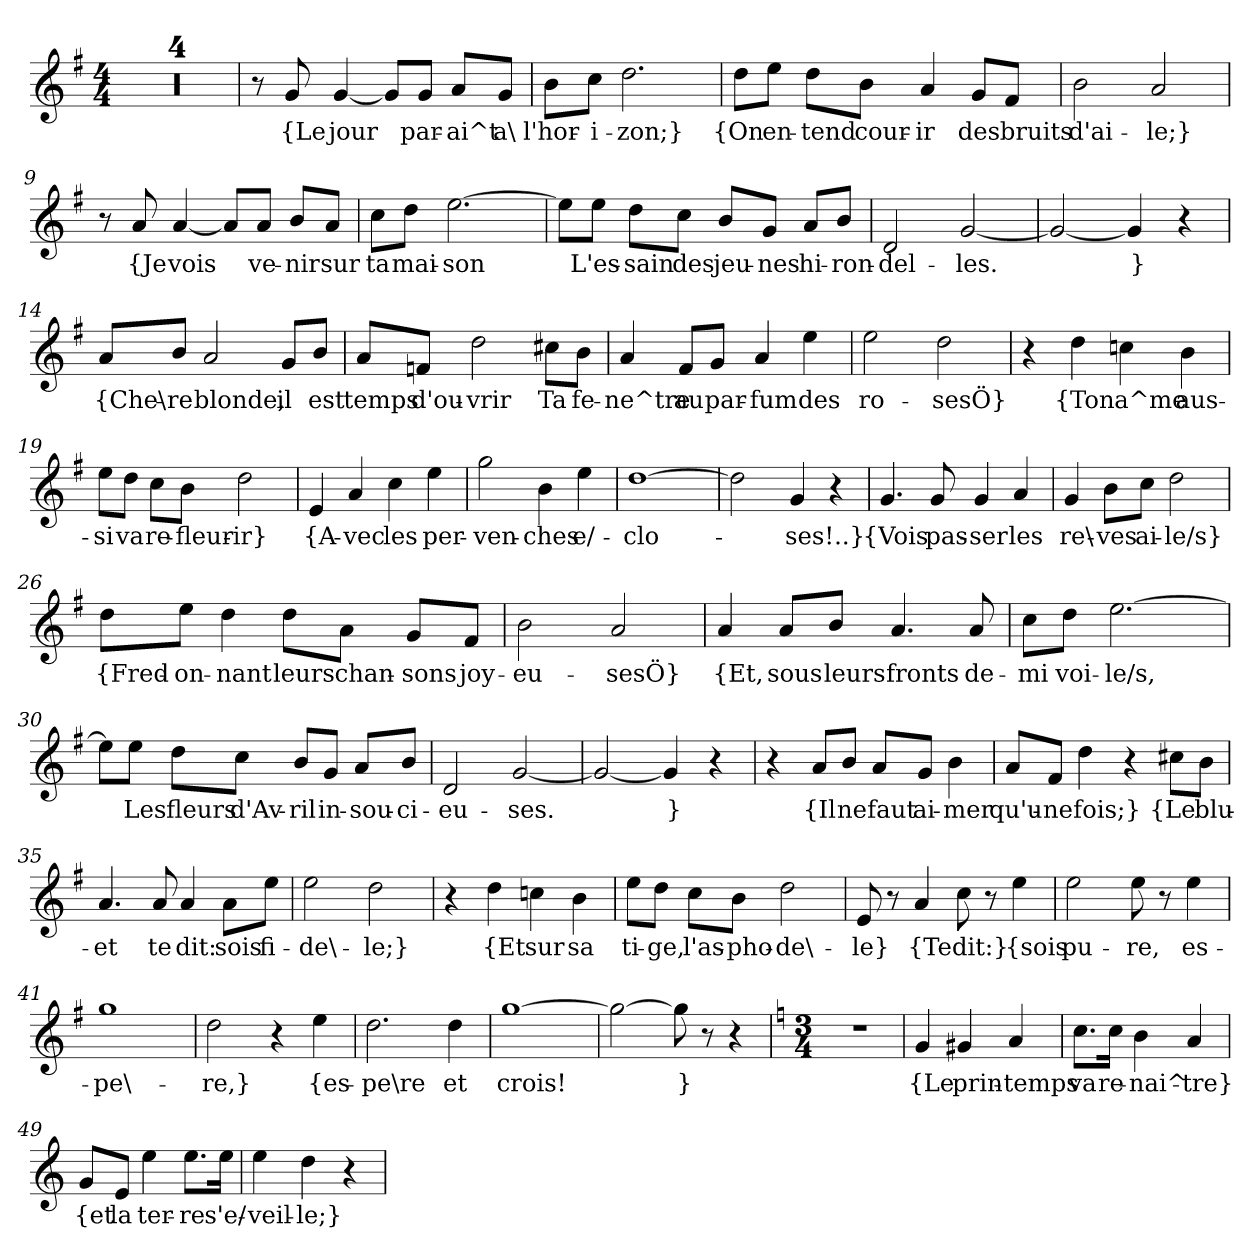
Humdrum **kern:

**kern	**text
*part1	*part1
*staff1	*staff1
*clefG2	*
*k[f#]	*
*M4/4	*
=1	=1
1r	.
=2	=2
1r	.
=3	=3
1r	.
=4	=4
1r	.
=5	=5
8r	.
8g	{Le
[4g	jour
8g/L]	.
8g/J	par-
8a/L	-ai^t
8g/J	a\
=6	=6
8b\L	l'hor-
8cc\J	-i-
2.dd	-zon;}
=7	=7
8dd\L	{On
8ee\J	en-
8dd\L	-tend
8b\J	cour-
4a	-ir
8g/L	des
8f#/J	bruits
=8	=8
2b	d'ai-
2a	-le;}
=9	=9
8r	.
8a	{Je
[4a	vois
8a/L]	.
8a/J	ve-
8b/L	-nir
8a/J	sur
=10	=10
8cc\L	ta
8dd\J	mai-
[2.ee	-son
=11	=11
8ee\L]	.
8ee\J	L'es-
8dd\L	-sain
8cc\J	des
8b/L	jeu-
8g/J	-nes
8a/L	hi-
8b/J	-ron-
=12	=12
2d	-del-
[2g	-les.
=13	=13
2g_	.
4g]	}
4r	.
=14	=14
8a/L	{Che\-
8b/J	-re
2a	blonde,
8g/L	il
8b/J	est
=15	=15
8a/L	temps
8fn/J	d'ou-
2dd	-vrir
8cc#X\L	Ta
8b\J	fe-
=16	=16
4a	-ne^tre
8f#/L	au
8g/J	par-
4a	-fum
4ee	des
=17	=17
2ee	ro-
2dd	-sesÖ}
=18	=18
4r	.
4dd	{Ton
4ccn	a^me
4b	aus-
=19	=19
8ee\L	-si
8dd\J	va
8cc\L	re-
8b\J	-fleur-
2dd	-ir}
=20	=20
4e	{A-
4a	-vec
4cc	les
4ee	per-
=21	=21
2gg	-ven-
4b	-ches
4ee	e/-
=22	=22
[1dd	-clo-
=23	=23
2dd]	.
4g	-ses!..}
4r	.
=24	=24
4.g	{Vois
8g	pas-
4g	-ser
4a	les
=25	=25
4g	re\-
8b\L	-ves
8cc\J	ai-
2dd	-le/s}
=26	=26
8dd\L	{Fred-
8ee\J	-on-
4dd	-nant
8dd\L	leurs
8a\J	chan-
8g/L	-sons
8f#/J	joy-
=27	=27
2b	-eu-
2a	-sesÖ}
=28	=28
4a	{Et,
8a/L	sous
8b/J	leurs
4.a	fronts
8a	de-
=29	=29
8cc\L	-mi
8dd\J	voi-
[2.ee	-le/s,
=30	=30
8ee\L]	.
8ee\J	Les
8dd\L	fleurs
8cc\J	d'Av-
8b/L	-ril
8g/J	in-
8a/L	-sou-
8b/J	-ci-
=31	=31
2d	-eu-
[2g	-ses.
=32	=32
2g_	.
4g]	}
4r	.
=33	=33
4r	.
8a/L	{Il
8b/J	ne
8a/L	faut
8g/J	ai-
4b	-mer
=34	=34
8a/L	qu'u-
8f#/J	-ne
4dd	fois;}
4r	.
8cc#X\L	{Le
8b\J	blu-
=35	=35
4.a	-et
8a	te
4a	dit:
8a\L	sois
8ee\J	fi-
=36	=36
2ee	-de\-
2dd	-le;}
=37	=37
4r	.
4dd	{Et
4ccn	sur
4b	sa
=38	=38
8ee\L	ti-
8dd\J	-ge,
8cc\L	l'as-
8b\J	-pho-
2dd	-de\-
=39	=39
8e	-le}
8r	.
4a	{Te
8cc	dit:}
8r	.
4ee	{sois
=40	=40
2ee	pu-
8ee	-re,
8r	.
4ee	es-
=41	=41
1gg	-pe\-
=42	=42
2dd	-re,}
4r	.
4ee	{es-
=43	=43
2.dd	-pe\re
4dd	et
=44	=44
[1gg	crois!
=45	=45
2gg_	.
8gg]	}
8r	.
4r	.
=46	=46
*k[]	*
*M3/4	*
2.r	.
=47	=47
4g	{Le
4g#X	prin-
4a	-temps
=48	=48
8.cc\L	va
16cc\Jk	re-
4b	-nai^-
4a	-tre}
=49	=49
8g/L	{et
8e/J	la
4ee	ter-
8.ee\L	-re
16ee\Jk	s'e/-
=50	=50
4ee	-veil-
4dd	-le;}
4r	.
=	=
*-	*-
